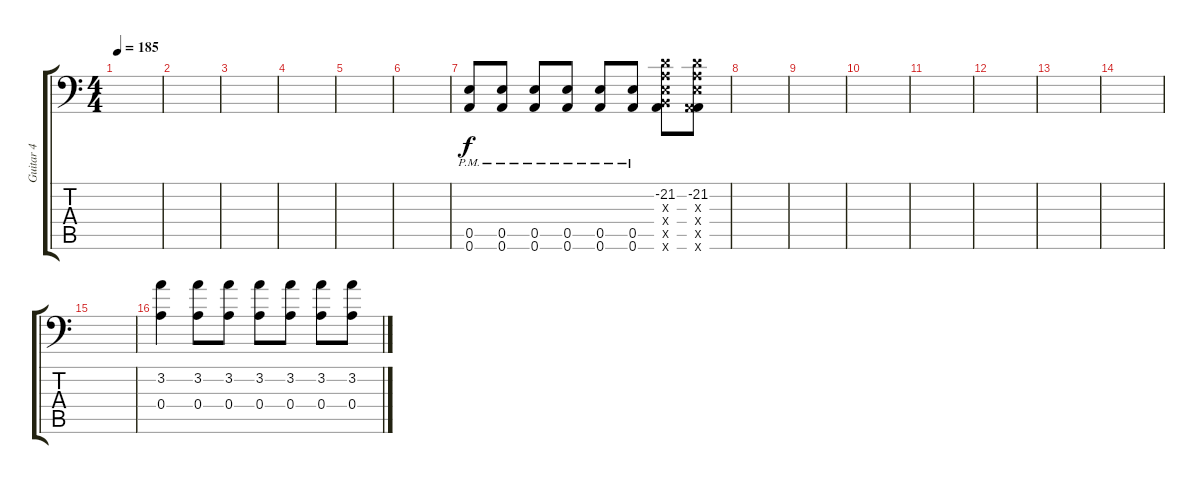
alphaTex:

\track ("Guitar 4" "Guitar 4") {instrument distortionguitar}
\staff {score tabs}
\tuning (B3 Gb3 D3 A2 E2 A1) {hide}
\ts (4 4)
\tempo 185
\clef f4
\ks c
|
|
|
|
|
|
(0.5{pm} 0.6{pm}).8 (0.5{pm} 0.6{pm}).8 (0.5{pm} 0.6{pm}).8 (0.5{pm} 0.6{pm}).8 (0.5{pm} 0.6{pm}).8 (0.5{pm} 0.6{pm}).8 (-21.2 0.3{x} 0.4{x} 0.5{x} 2.6{x}).8 (-21.2 0.3{x} 0.4{x} 0.5{x} 0.6{x}).8 |
|
|
|
|
|
|
|
|
(3.2 0.4).4 (3.2 0.4).8 (3.2 0.4).8 (3.2 0.4).8 (3.2 0.4).8 (3.2 0.4).8 (3.2 0.4).8
